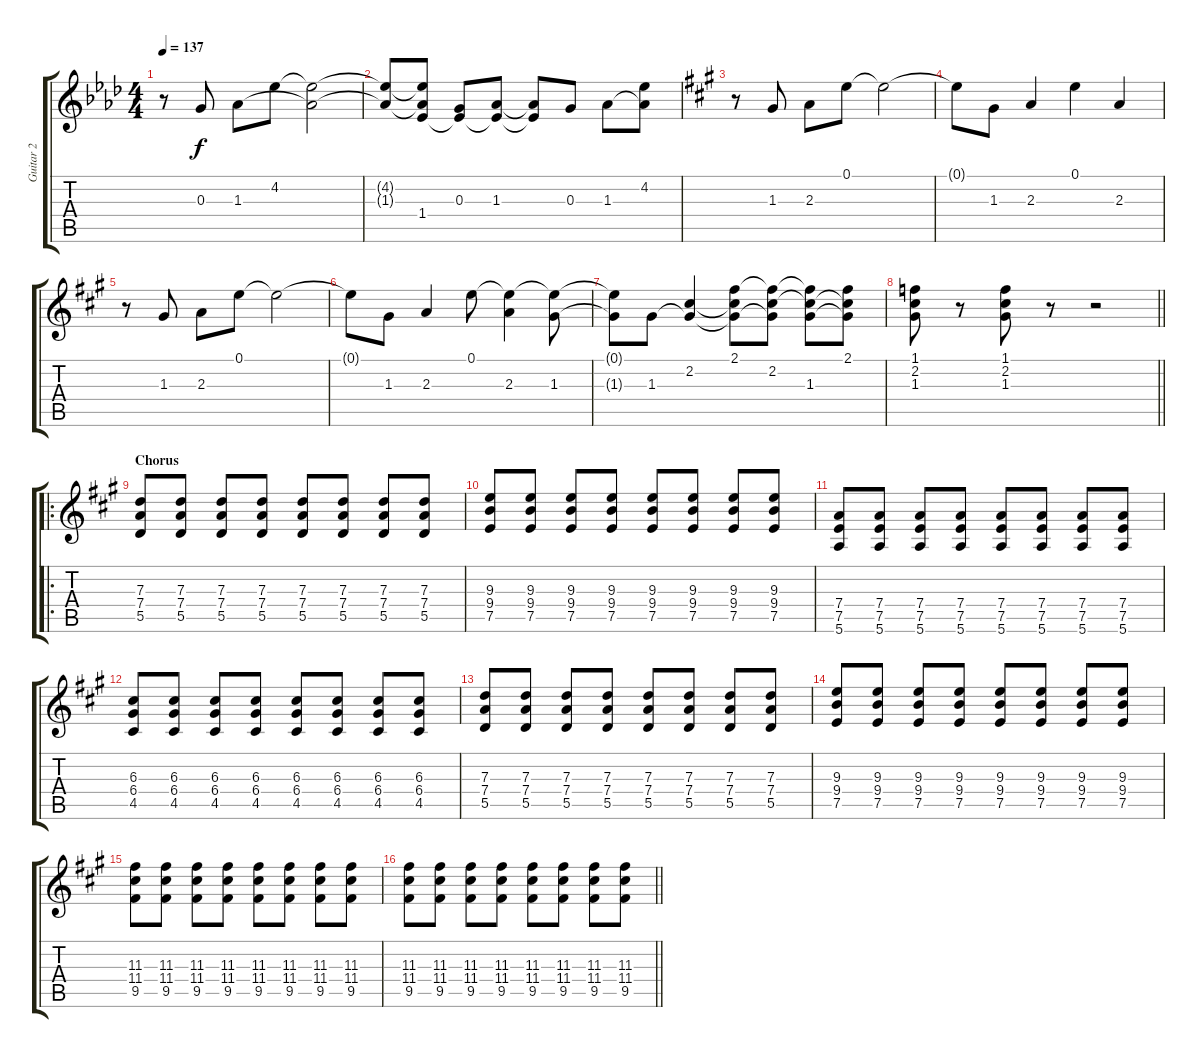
\track ("Guitar 2" "Guitar 2") {instrument electricguitarclean}
\staff {score tabs}
\tuning (E4 B3 G3 D3 A2 E2) {hide}
\ts (4 4)
\tempo 137
\clef g2
\ks ab
r.8{dy f} 0.3.8 1.3.8 4.2.8 (4.2{t} 1.3{t}).2 |
(4.2{t} 1.3{t}).8 (4.2{t} 1.3{t} 1.4).8 (0.3 1.4{t}).8 (1.3 1.4{t}).8 (1.3{t} 1.4{t}).8 0.3.8 1.3.8 (4.2 1.3{t}).8 |
\ks a
r.8 1.3.8 2.3.8 0.1.8 0.1{t}.2 |
0.1{t}.8 1.3.8 2.3.4 0.1.4 2.3.4 |
r.8 1.3.8 2.3.8 0.1.8 0.1{t}.2 |
0.1{t}.8 1.3.8 2.3.4 0.1.8 (0.1{t} 2.3).4 (0.1{t} 1.3).8 |
(0.1{t} 1.3{t}).8 1.3.8 (2.2 1.3{t}).4 (2.1 2.2{t} 1.3{t}).8 (2.1{t} 2.2 1.3{t}).8 (2.1{t} 2.2{t} 1.3).8 (2.1 2.2{t} 1.3{t}).8 |
\barLineRight lightlight
(1.1 2.2 1.3).8 r.8 (1.1 2.2 1.3).8 r.8 r.2 |
\ro
\section ("" "Chorus")
(7.3 7.4 5.5).8{volume 10 instrument distortionguitar} (7.3 7.4 5.5).8 (7.3 7.4 5.5).8 (7.3 7.4 5.5).8 (7.3 7.4 5.5).8 (7.3 7.4 5.5).8 (7.3 7.4 5.5).8 (7.3 7.4 5.5).8 |
(9.3 9.4 7.5).8 (9.3 9.4 7.5).8 (9.3 9.4 7.5).8 (9.3 9.4 7.5).8 (9.3 9.4 7.5).8 (9.3 9.4 7.5).8 (9.3 9.4 7.5).8 (9.3 9.4 7.5).8 |
(7.4 7.5 5.6).8 (7.4 7.5 5.6).8 (7.4 7.5 5.6).8 (7.4 7.5 5.6).8 (7.4 7.5 5.6).8 (7.4 7.5 5.6).8 (7.4 7.5 5.6).8 (7.4 7.5 5.6).8 |
(6.3 6.4 4.5).8 (6.3 6.4 4.5).8 (6.3 6.4 4.5).8 (6.3 6.4 4.5).8 (6.3 6.4 4.5).8 (6.3 6.4 4.5).8 (6.3 6.4 4.5).8 (6.3 6.4 4.5).8 |
(7.3 7.4 5.5).8 (7.3 7.4 5.5).8 (7.3 7.4 5.5).8 (7.3 7.4 5.5).8 (7.3 7.4 5.5).8 (7.3 7.4 5.5).8 (7.3 7.4 5.5).8 (7.3 7.4 5.5).8 |
(9.3 9.4 7.5).8 (9.3 9.4 7.5).8 (9.3 9.4 7.5).8 (9.3 9.4 7.5).8 (9.3 9.4 7.5).8 (9.3 9.4 7.5).8 (9.3 9.4 7.5).8 (9.3 9.4 7.5).8 |
(11.3 11.4 9.5).8 (11.3 11.4 9.5).8 (11.3 11.4 9.5).8 (11.3 11.4 9.5).8 (11.3 11.4 9.5).8 (11.3 11.4 9.5).8 (11.3 11.4 9.5).8 (11.3 11.4 9.5).8 |
\barLineRight lightlight
(11.3 11.4 9.5).8 (11.3 11.4 9.5).8 (11.3 11.4 9.5).8 (11.3 11.4 9.5).8 (11.3 11.4 9.5).8 (11.3 11.4 9.5).8 (11.3 11.4 9.5).8 (11.3 11.4 9.5).8
